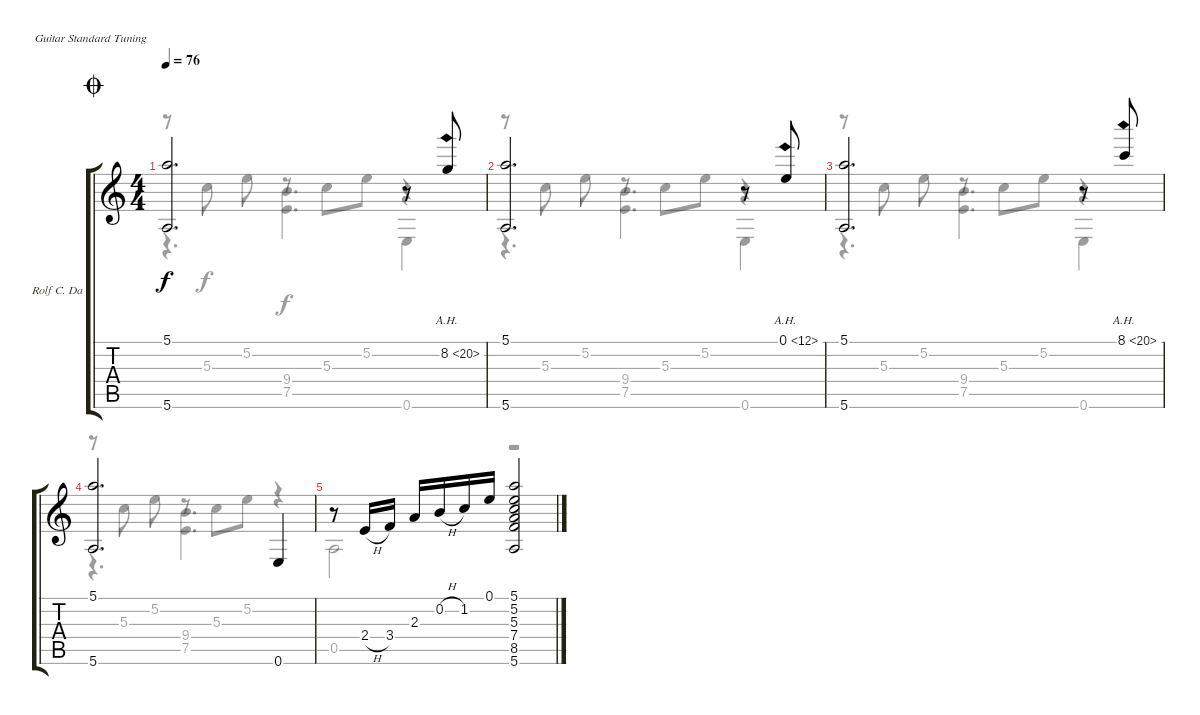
\bracketExtendMode groupsimilarinstruments
\firstSystemTrackNameOrientation horizontal
\otherSystemsTrackNameOrientation horizontal
\track ("Rolf C. Dannehl" "Rolf C. Da") {instrument acousticguitarnylon}
\staff {score tabs}
\tuning (E4 B3 G3 D3 A2 E2)
\voice
\ts (4 4)
\jump coda
\tempo 76
\clef g2
\ks aminor
(5.1 5.6).2{d dy f} r.8 8.2{ah 12}.8 |
(5.1 5.6).2{d} r.8 0.1{ah 12}.8 |
(5.1 5.6).2{d} r.8 8.1{ah 12}.8 |
(5.1 5.6).2{d} 0.6.4 |
r.8 2.4{h}.16 3.4.16 2.3.16 0.2{h}.16 1.2.16 0.1.16 (5.1 5.2 5.3 7.4 8.5 5.6).2
\voice
\clef g2
\ottava regular
\simile none
\ks aminor
r.8{dy f} 5.3.8 5.2.8 r.8 5.3.8 5.2.8 0.6.4 |
r.8 5.3.8 5.2.8 r.8 5.3.8 5.2.8 0.6.4 |
r.8 5.3.8 5.2.8 r.8 5.3.8 5.2.8 0.6.4 |
r.8 5.3.8 5.2.8 r.8 5.3.8 5.2.8 r.4 |
0.5.2 r.2
\voice
\clef g2
\ottava regular
\simile none
\ks aminor
r.4{d dy f} (9.4 7.5).4{d} r.4 |
r.4{d} (9.4 7.5).4{d} r.4 |
r.4{d} (9.4 7.5).4{d} r.4 |
r.4{d} (9.4 7.5).4{d} r.4 |
